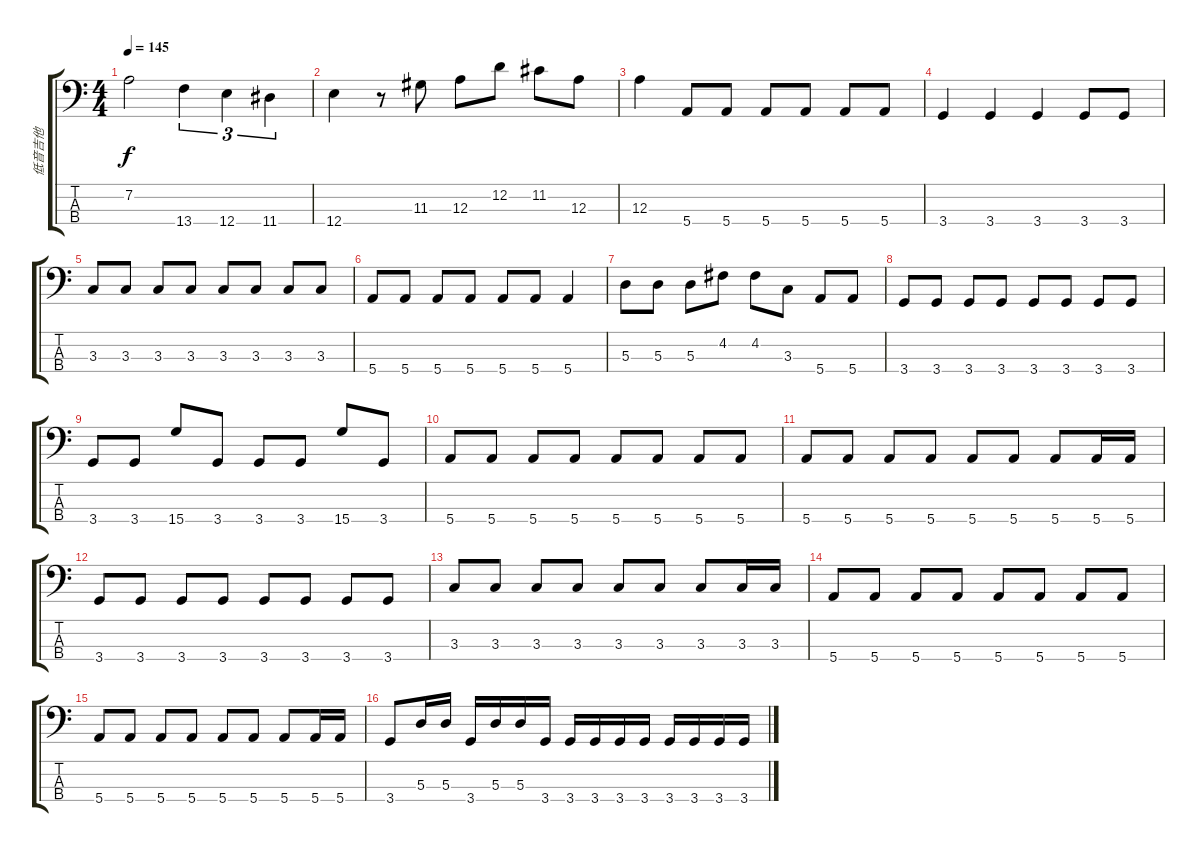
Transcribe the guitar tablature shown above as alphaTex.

\track ("低音吉他" "低音吉他") {instrument electricbassfinger}
\staff {score tabs}
\tuning (G2 D2 A1 E1) {hide}
\ts (4 4)
\tempo 145
\clef f4
\ks c
7.2.2{dy f instrument electricbassfinger} 13.4.4{tu (3 2)} 12.4.4{tu (3 2)} 11.4.4{tu (3 2)} |
12.4.4 r.8 11.3.8 12.3.8 12.2.8 11.2.8 12.3.8 |
12.3.4 5.4.8 5.4.8 5.4.8 5.4.8 5.4.8 5.4.8 |
3.4.4 3.4.4 3.4.4 3.4.8 3.4.8 |
3.3.8 3.3.8 3.3.8 3.3.8 3.3.8 3.3.8 3.3.8 3.3.8 |
5.4.8 5.4.8 5.4.8 5.4.8 5.4.8 5.4.8 5.4.4 |
5.3.8 5.3.8 5.3.8 4.2.8 4.2.8 3.3.8 5.4.8 5.4.8 |
3.4.8 3.4.8 3.4.8 3.4.8 3.4.8 3.4.8 3.4.8 3.4.8 |
3.4.8 3.4.8 15.4.8 3.4.8 3.4.8 3.4.8 15.4.8 3.4.8 |
5.4.8 5.4.8 5.4.8 5.4.8 5.4.8 5.4.8 5.4.8 5.4.8 |
5.4.8 5.4.8 5.4.8 5.4.8 5.4.8 5.4.8 5.4.8 5.4.16 5.4.16 |
3.4.8 3.4.8 3.4.8 3.4.8 3.4.8 3.4.8 3.4.8 3.4.8 |
3.3.8 3.3.8 3.3.8 3.3.8 3.3.8 3.3.8 3.3.8 3.3.16 3.3.16 |
5.4.8 5.4.8 5.4.8 5.4.8 5.4.8 5.4.8 5.4.8 5.4.8 |
5.4.8 5.4.8 5.4.8 5.4.8 5.4.8 5.4.8 5.4.8 5.4.16 5.4.16 |
3.4.8 5.3.16 5.3.16 3.4.16 5.3.16 5.3.16 3.4.16 3.4.16 3.4.16 3.4.16 3.4.16 3.4.16 3.4.16 3.4.16 3.4.16
